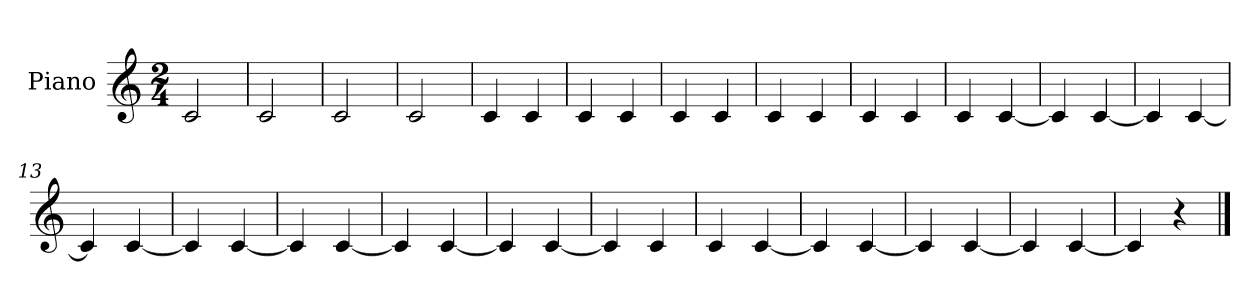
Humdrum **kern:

**kern
*part1
*staff1
*I"Piano
*I'Pno.
*clefG2
*k[]
*M2/4
*MM90
=1
2c/
=2
2c/
=3
2c/
=4
2c/
=5
4c/
4c/
=6
4c/
4c/
=7
4c/
4c/
=8
4c/
4c/
=9
4c/
4c/
=10
4c/
[4c/
=11
4c/]
[4c/
=12
4c/]
[4c/
=13
4c/]
[4c/
=14
4c/]
[4c/
=15
4c/]
[4c/
=16
4c/]
[4c/
=17
4c/]
[4c/
=18
4c/]
4c/
=19
4c/
[4c/
=20
4c/]
[4c/
=21
4c/]
[4c/
=22
4c/]
[4c/
=23
4c/]
4r
==
*-
